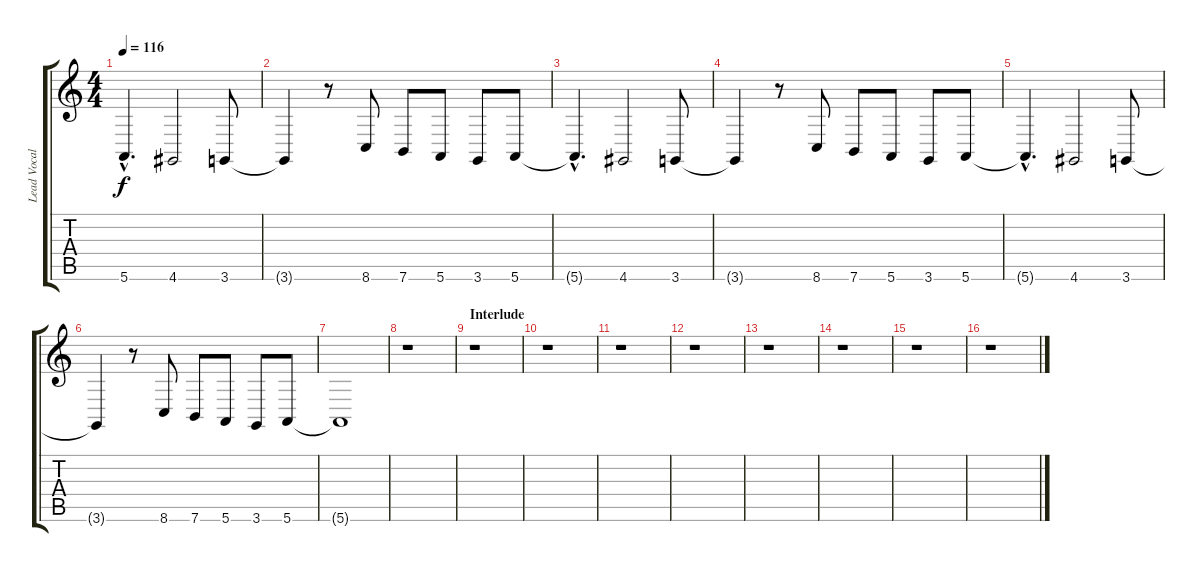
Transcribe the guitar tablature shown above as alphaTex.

\track ("Lead Vocals" "Lead Vocal") {instrument tenorsax}
\staff {score tabs}
\tuning (E4 B3 G3 D3 A2 E2) {hide}
\ts (4 4)
\tempo 116
\clef g2
\ks c
5.6{hac t}.4{d dy f} 4.6.2 3.6.8 |
3.6{t}.4 r.8 8.6.8 7.6.8 5.6.8 3.6.8 5.6.8 |
5.6{hac t}.4{d} 4.6.2 3.6.8 |
3.6{t}.4 r.8 8.6.8 7.6.8 5.6.8 3.6.8 5.6.8 |
5.6{hac t}.4{d} 4.6.2 3.6.8 |
3.6{t}.4 r.8 8.6.8 7.6.8 5.6.8 3.6.8 5.6.8 |
5.6{t}.1 |
r.1 |
\section ("" "Interlude")
r.1 |
r.1 |
r.1 |
r.1 |
r.1 |
r.1 |
r.1 |
r.1
